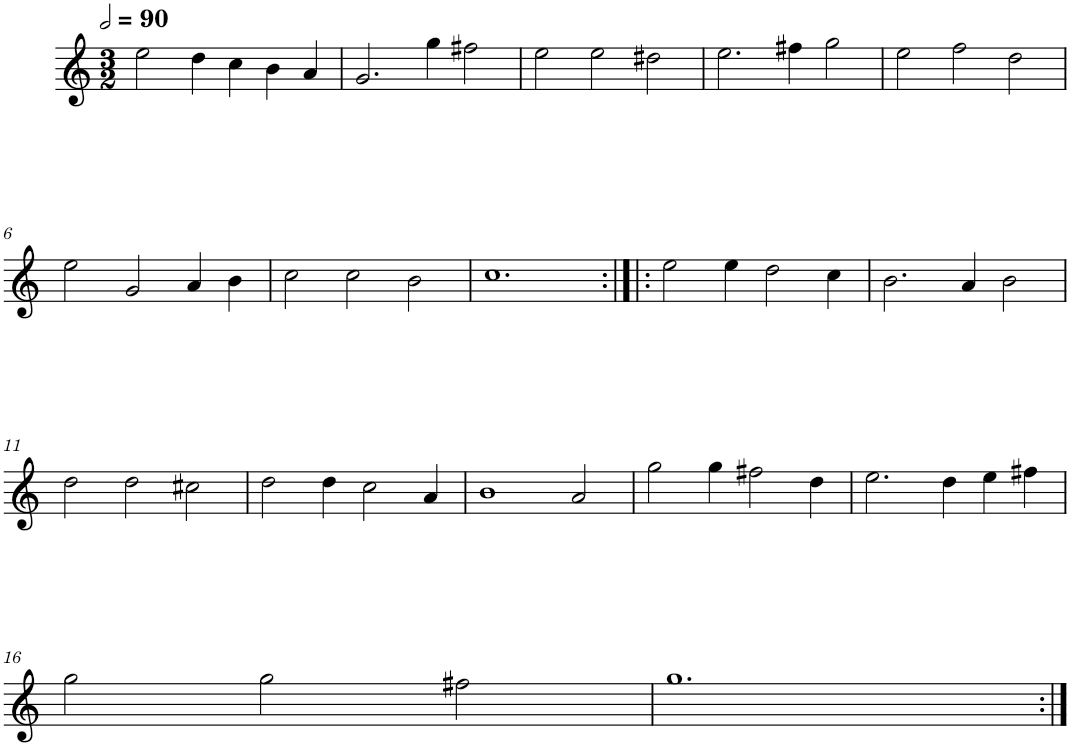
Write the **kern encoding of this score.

**kern
*part1
*staff1
*I"Quatre parties
*clefG2
*k[]
*M3/2
*MM180
=1
2ee\
4dd\
4cc\
4b\
4a/
=2
2.g/
4gg\
2ff#X\
=3
2ee\
2ee\
2dd#X\
=4
2.ee\
4ff#X\
2gg\
=5
2ee\
2ff\
2dd\
!!LO:LB:g=z
=6
2ee\
2g/
4a/
4b\
=7
2cc\
2cc\
2b\
=8
1.cc
=9:|!|:
2ee\
4ee\
2dd\
4cc\
=10
2.b\
4a/
2b\
!!LO:LB:g=z
=11
2dd\
2dd\
2cc#X\
=12
2dd\
4dd\
2cc\
4a/
=13
1b
2a/
=14
2gg\
4gg\
2ff#X\
4dd\
=15
2.ee\
4dd\
4ee\
4ff#X\
!!LO:LB:g=z
=16
2gg\
2gg\
2ff#X\
=17
1.gg
=:|!
*-
